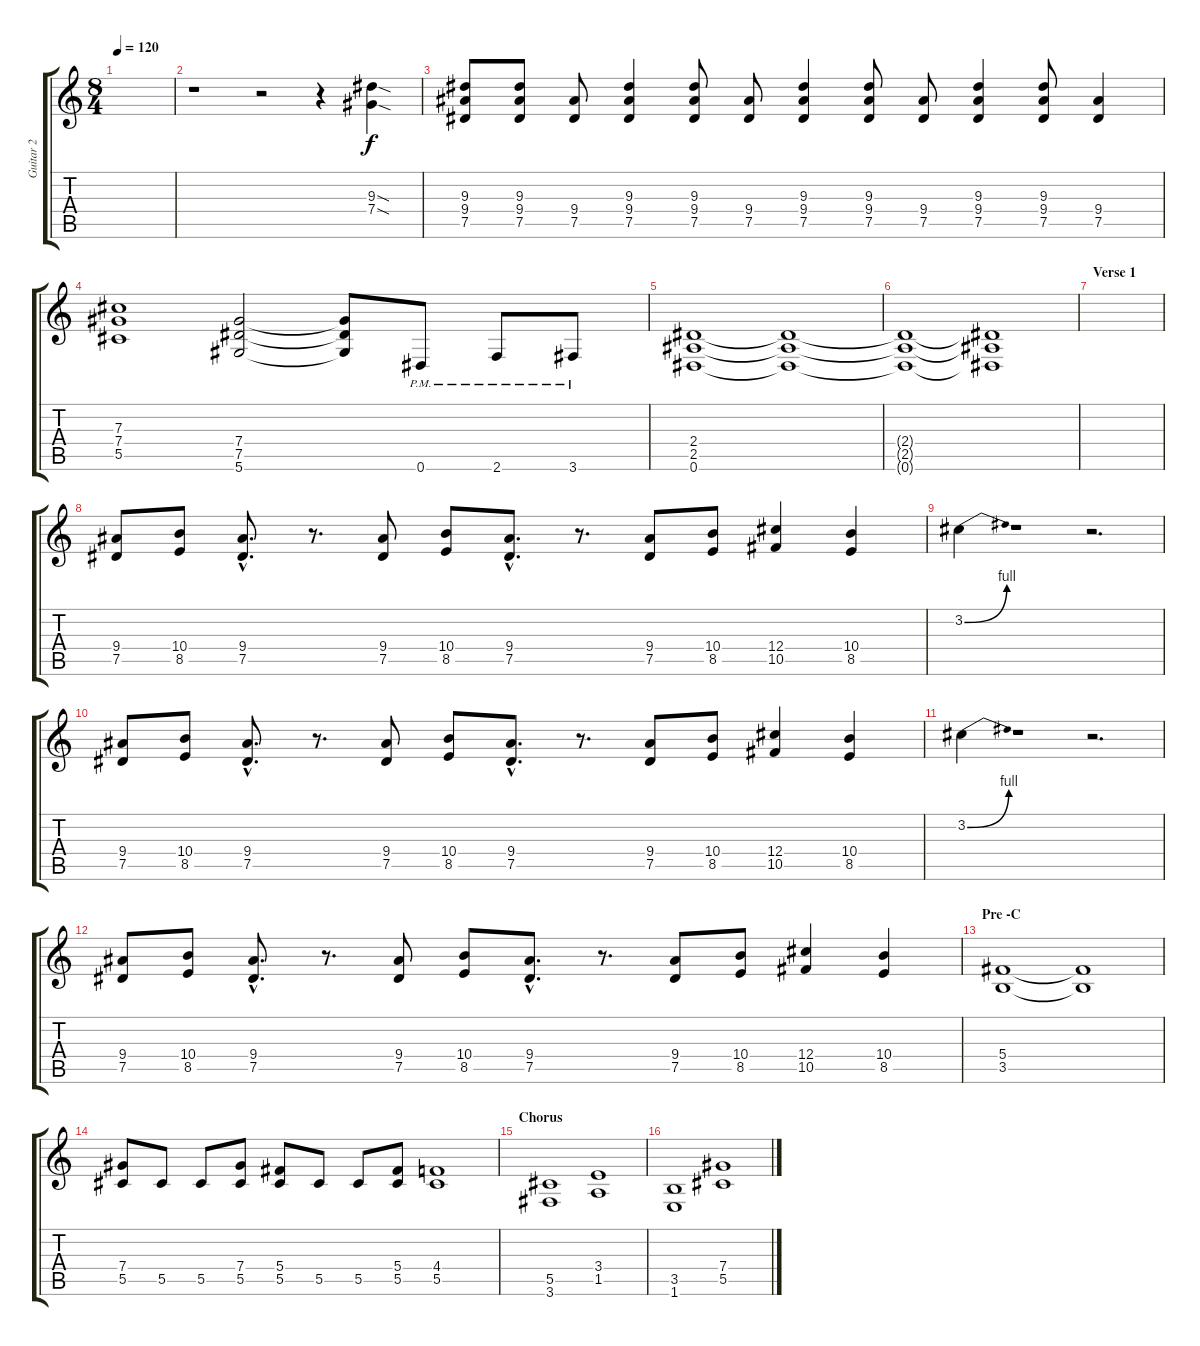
\track ("Guitar 2" "Guitar 2") {instrument overdrivenguitar}
\staff {score tabs}
\tuning (Eb4 Bb3 Gb3 Db3 Ab2 Eb2) {hide}
\ts (8 4)
\tempo 120
\clef g2
\ks c
|
r.1 r.2 r.4 (9.3{sod} 7.4{sod}).4 |
(9.3 9.4 7.5).8 (9.3 9.4 7.5).8 (9.4 7.5).8 (9.3 9.4 7.5).4 (9.3 9.4 7.5).8 (9.4 7.5).8 (9.3 9.4 7.5).4 (9.3 9.4 7.5).8 (9.4 7.5).8 (9.3 9.4 7.5).4 (9.3 9.4 7.5).8 (9.4 7.5).4 |
(7.3 7.4 5.5).1 (7.4 7.5 5.6).2 (7.4{t} 7.5{t} 5.6{t}).8 0.6{pm}.8 2.6{pm}.8 3.6{pm}.8 |
(2.4 2.5 0.6).1 (2.4{t} 2.5{t} 0.6{t}).1 |
(2.4{t} 2.5{t} 0.6{t}).1 (2.4{t} 2.5{t} 0.6{t}).1 |
\section ("" "Verse 1")
|
(9.4 7.5).8 (10.4 8.5).8 (9.4{hac} 7.5{hac}).8{d} r.8{d} (9.4 7.5).8 (10.4 8.5).8 (9.4{hac} 7.5{hac}).8{d} r.8{d} (9.4 7.5).8 (10.4 8.5).8 (12.4 10.5).4 (10.4 8.5).4 |
3.2{be (bend 0 0 60 4)}.4 r.1 r.2{d} |
(9.4 7.5).8 (10.4 8.5).8 (9.4{hac} 7.5{hac}).8{d} r.8{d} (9.4 7.5).8 (10.4 8.5).8 (9.4{hac} 7.5{hac}).8{d} r.8{d} (9.4 7.5).8 (10.4 8.5).8 (12.4 10.5).4 (10.4 8.5).4 |
3.2{be (bend 0 0 60 4)}.4 r.1 r.2{d} |
(9.4 7.5).8 (10.4 8.5).8 (9.4{hac} 7.5{hac}).8{d} r.8{d} (9.4 7.5).8 (10.4 8.5).8 (9.4{hac} 7.5{hac}).8{d} r.8{d} (9.4 7.5).8 (10.4 8.5).8 (12.4 10.5).4 (10.4 8.5).4 |
\section ("" "Pre -C")
(5.4 3.5).1 (5.4{t} 3.5{t}).1 |
(7.4 5.5).8 5.5.8 5.5.8 (7.4 5.5).8 (5.4 5.5).8 5.5.8 5.5.8 (5.4 5.5).8 (4.4 5.5).1 |
\section ("" "Chorus")
(5.5 3.6).1 (3.4 1.5).1 |
(3.5 1.6).1 (7.4 5.5).1
